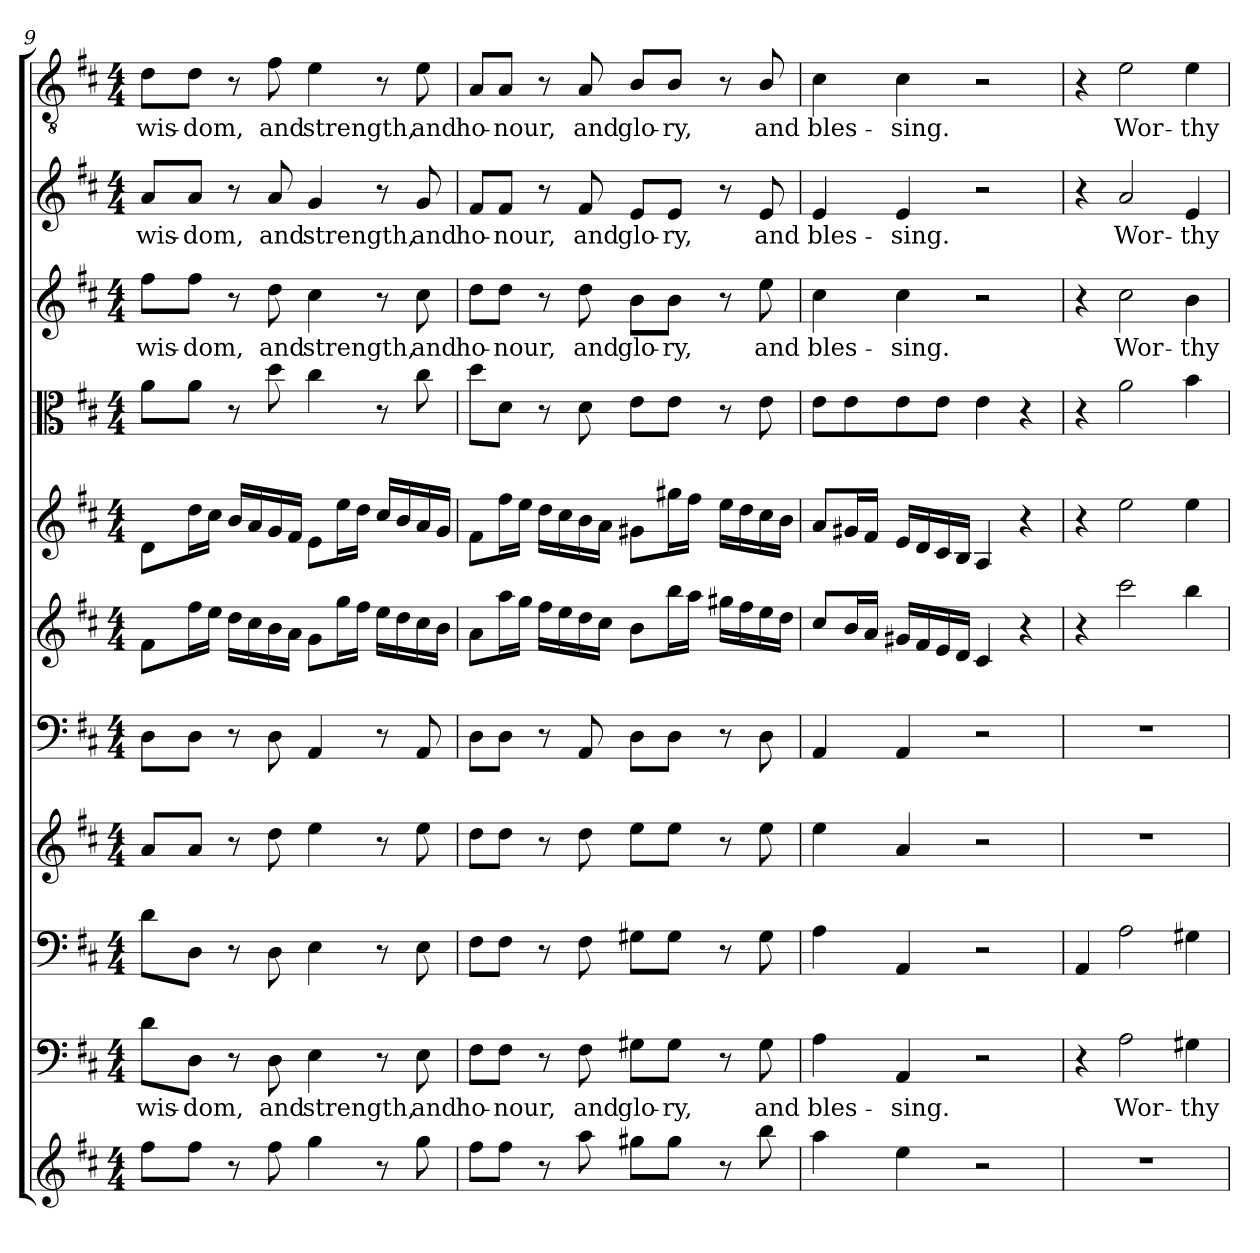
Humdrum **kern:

**kern	**kern	**text	**kern	**kern	**kern	**kern	**kern	**kern	**kern	**text	**kern	**text	**kern	**text
*part11	*part10	*part10	*part9	*part8	*part7	*part6	*part5	*part4	*part3	*part3	*part2	*part2	*part1	*part1
*staff11	*staff10	*staff10	*staff9	*staff8	*staff7	*staff6	*staff5	*staff4	*staff3	*staff3	*staff2	*staff2	*staff1	*staff1
*clefG2	*clefF4	*	*clefF4	*clefG2	*clefF4	*clefG2	*clefG2	*clefC3	*clefG2	*	*clefG2	*	*clefGv2	*
*k[f#c#]	*k[f#c#]	*	*k[f#c#]	*k[f#c#]	*k[f#c#]	*k[f#c#]	*k[f#c#]	*k[f#c#]	*k[f#c#]	*	*k[f#c#]	*	*k[f#c#]	*
*D:	*D:	*	*D:	*D:	*D:	*D:	*D:	*D:	*D:	*	*D:	*	*D:	*
*M4/4	*M4/4	*	*M4/4	*M4/4	*M4/4	*M4/4	*M4/4	*M4/4	*M4/4	*	*M4/4	*	*M4/4	*
=9	=9	=9	=9	=9	=9	=9	=9	=9	=9	=9	=9	=9	=9	=9
8ff#\L	8d\L	wis-	8d\L	8a/L	8D\L	8f#/L	8d/L	8a\L	8ff#\L	wis-	8a/L	wis-	8d\L	wis-
8ff#\J	8D\J	-dom,	8D\J	8a/J	8D\J	16ff#\L	16dd\L	8a\J	8ff#\J	-dom,	8a/J	-dom,	8d\J	-dom,
.	.	.	.	.	.	16ee\JJ	16cc#\JJ	.	.	.	.	.	.	.
8r	8r	.	8r	8r	8r	16dd\LL	16b/LL	8r	8r	.	8r	.	8r	.
.	.	.	.	.	.	16cc#\	16a/	.	.	.	.	.	.	.
8ff#\	8D\	and	8D\	8dd\	8D\	16b\	16g/	8dd\	8dd\	and	8a/	and	8f#\	and
.	.	.	.	.	.	16a\JJ	16f#/JJ	.	.	.	.	.	.	.
4gg\	4E\	strength,	4E\	4ee\	4AA/	8g/L	8e/L	4cc#\	4cc#\	strength,	4g/	strength,	4e\	strength,
.	.	.	.	.	.	16gg\L	16ee\L	.	.	.	.	.	.	.
.	.	.	.	.	.	16ff#\JJ	16dd\JJ	.	.	.	.	.	.	.
8r	8r	.	8r	8r	8r	16ee\LL	16cc#/LL	8r	8r	.	8r	.	8r	.
.	.	.	.	.	.	16dd\	16b/	.	.	.	.	.	.	.
8gg\	8E\	and	8E\	8ee\	8AA/	16cc#\	16a/	8cc#\	8cc#\	and	8g/	and	8e\	and
.	.	.	.	.	.	16b\JJ	16g/JJ	.	.	.	.	.	.	.
=10	=10	=10	=10	=10	=10	=10	=10	=10	=10	=10	=10	=10	=10	=10
8ff#\L	8F#\L	ho-	8F#\L	8dd\L	8D\L	8a/L	8f#/L	8dd\L	8dd\L	ho-	8f#/L	ho-	8A/L	ho-
8ff#\J	8F#\J	-nour,	8F#\J	8dd\J	8D\J	16aa\L	16ff#\L	8d\J	8dd\J	-nour,	8f#/J	-nour,	8A/J	-nour,
.	.	.	.	.	.	16gg\JJ	16ee\JJ	.	.	.	.	.	.	.
8r	8r	.	8r	8r	8r	16ff#\LL	16dd\LL	8r	8r	.	8r	.	8r	.
.	.	.	.	.	.	16ee\	16cc#\	.	.	.	.	.	.	.
8aa\	8F#\	and	8F#\	8dd\	8AA/	16dd\	16b\	8d\	8dd\	and	8f#/	and	8A/	and
.	.	.	.	.	.	16cc#\JJ	16a\JJ	.	.	.	.	.	.	.
8gg#X\L	8G#X\L	glo-	8G#X\L	8ee\L	8D\L	8b\L	8g#X/L	8e\L	8b\L	glo-	8e/L	glo-	8B/L	glo-
8gg#\J	8G#\J	-ry,	8G#\J	8ee\J	8D\J	16bb\L	16gg#X\L	8e\J	8b\J	-ry,	8e/J	-ry,	8B/J	-ry,
.	.	.	.	.	.	16aa\JJ	16ff#\JJ	.	.	.	.	.	.	.
8r	8r	.	8r	8r	8r	16gg#X\LL	16ee\LL	8r	8r	.	8r	.	8r	.
.	.	.	.	.	.	16ff#\	16dd\	.	.	.	.	.	.	.
8bb\	8G#\	and	8G#\	8ee\	8D\	16ee\	16cc#\	8e\	8ee\	and	8e/	and	8B/	and
.	.	.	.	.	.	16dd\JJ	16b\JJ	.	.	.	.	.	.	.
=11	=11	=11	=11	=11	=11	=11	=11	=11	=11	=11	=11	=11	=11	=11
4aa\	4A\	bles-	4A\	4ee\	4AA/	8cc#/L	8a/L	8e\L	4cc#\	bles-	4e/	bles-	4c#\	bles-
.	.	.	.	.	.	16b/L	16g#X/L	8e\	.	.	.	.	.	.
.	.	.	.	.	.	16a/JJ	16f#/JJ	.	.	.	.	.	.	.
4ee\	4AA/	-sing.	4AA/	4a/	4AA/	16g#X/LL	16e/LL	8e\	4cc#\	-sing.	4e/	-sing.	4c#\	-sing.
.	.	.	.	.	.	16f#/	16d/	.	.	.	.	.	.	.
.	.	.	.	.	.	16e/	16c#/	8e\J	.	.	.	.	.	.
.	.	.	.	.	.	16d/JJ	16B/JJ	.	.	.	.	.	.	.
2r	2r	.	2r	2r	2r	4c#/	4A/	4e\	2r	.	2r	.	2r	.
.	.	.	.	.	.	4r	4r	4r	.	.	.	.	.	.
=12	=12	=12	=12	=12	=12	=12	=12	=12	=12	=12	=12	=12	=12	=12
1r	4r	.	4AA/	1r	1r	4r	4r	4r	4r	.	4r	.	4r	.
.	2A\	Wor-	2A\	.	.	2ccc#\	2ee\	2a\	2cc#\	Wor-	2a/	Wor-	2e\	Wor-
.	4G#X\	-thy	4G#X\	.	.	4bb\	4ee\	4b\	4b\	-thy	4e/	-thy	4e\	-thy
=	=	=	=	=	=	=	=	=	=	=	=	=	=	=
*-	*-	*-	*-	*-	*-	*-	*-	*-	*-	*-	*-	*-	*-	*-
